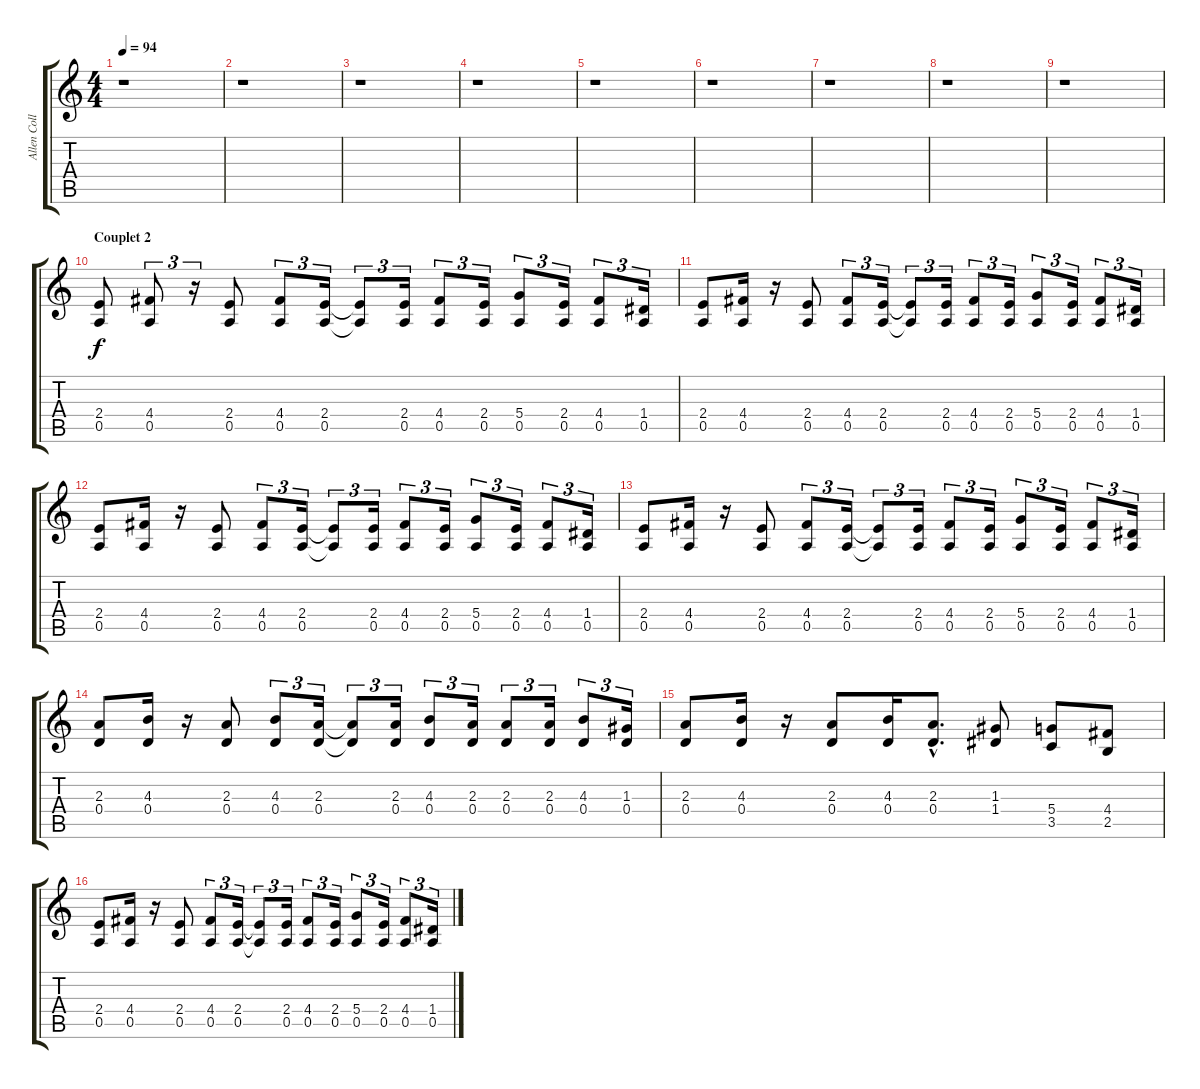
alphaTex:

\track ("Allen Collins (guitar)" "Allen Coll") {instrument overdrivenguitar}
\staff {score tabs}
\tuning (E4 B3 G3 D3 A2 E2) {hide}
\ts (4 4)
\tempo 94
\clef g2
\ks c
r.1{dy f} |
r.1 |
r.1 |
r.1 |
r.1 |
r.1 |
r.1 |
r.1 |
r.1 |
\section ("" "Couplet 2")
(2.4 0.5).8 (4.4 0.5).8{tu (3 2)} r.16{tu (3 2)} (2.4 0.5).8 (4.4 0.5).8{tu (3 2)} (2.4 0.5).16{tu (3 2)} (2.4{t} 0.5{t}).8{tu (3 2)} (2.4 0.5).16{tu (3 2)} (4.4 0.5).8{tu (3 2)} (2.4 0.5).16{tu (3 2)} (5.4 0.5).8{tu (3 2)} (2.4 0.5).16{tu (3 2)} (4.4 0.5).8{tu (3 2)} (1.4 0.5).16{tu (3 2)} |
(2.4 0.5).8 (4.4 0.5).16 r.16 (2.4 0.5).8 (4.4 0.5).8{tu (3 2)} (2.4 0.5).16{tu (3 2)} (2.4{t} 0.5{t}).8{tu (3 2)} (2.4 0.5).16{tu (3 2)} (4.4 0.5).8{tu (3 2)} (2.4 0.5).16{tu (3 2)} (5.4 0.5).8{tu (3 2)} (2.4 0.5).16{tu (3 2)} (4.4 0.5).8{tu (3 2)} (1.4 0.5).16{tu (3 2)} |
(2.4 0.5).8 (4.4 0.5).16 r.16 (2.4 0.5).8 (4.4 0.5).8{tu (3 2)} (2.4 0.5).16{tu (3 2)} (2.4{t} 0.5{t}).8{tu (3 2)} (2.4 0.5).16{tu (3 2)} (4.4 0.5).8{tu (3 2)} (2.4 0.5).16{tu (3 2)} (5.4 0.5).8{tu (3 2)} (2.4 0.5).16{tu (3 2)} (4.4 0.5).8{tu (3 2)} (1.4 0.5).16{tu (3 2)} |
(2.4 0.5).8 (4.4 0.5).16 r.16 (2.4 0.5).8 (4.4 0.5).8{tu (3 2)} (2.4 0.5).16{tu (3 2)} (2.4{t} 0.5{t}).8{tu (3 2)} (2.4 0.5).16{tu (3 2)} (4.4 0.5).8{tu (3 2)} (2.4 0.5).16{tu (3 2)} (5.4 0.5).8{tu (3 2)} (2.4 0.5).16{tu (3 2)} (4.4 0.5).8{tu (3 2)} (1.4 0.5).16{tu (3 2)} |
(2.3 0.4).8 (4.3 0.4).16 r.16 (2.3 0.4).8 (4.3 0.4).8{tu (3 2)} (2.3 0.4).16{tu (3 2)} (2.3{t} 0.4{t}).8{tu (3 2)} (2.3 0.4).16{tu (3 2)} (4.3 0.4).8{tu (3 2)} (2.3 0.4).16{tu (3 2)} (2.3 0.4).8{tu (3 2)} (2.3 0.4).16{tu (3 2)} (4.3 0.4).8{tu (3 2)} (1.3 0.4).16{tu (3 2)} |
(2.3 0.4).8 (4.3 0.4).16 r.16 (2.3 0.4).8 (4.3 0.4).16 (2.3{hac} 0.4{hac}).8{d} (1.3 1.4).8 (5.4 3.5).8 (4.4 2.5).8 |
(2.4 0.5).8 (4.4 0.5).16 r.16 (2.4 0.5).8 (4.4 0.5).8{tu (3 2)} (2.4 0.5).16{tu (3 2)} (2.4{t} 0.5{t}).8{tu (3 2)} (2.4 0.5).16{tu (3 2)} (4.4 0.5).8{tu (3 2)} (2.4 0.5).16{tu (3 2)} (5.4 0.5).8{tu (3 2)} (2.4 0.5).16{tu (3 2)} (4.4 0.5).8{tu (3 2)} (1.4 0.5).16{tu (3 2)}
